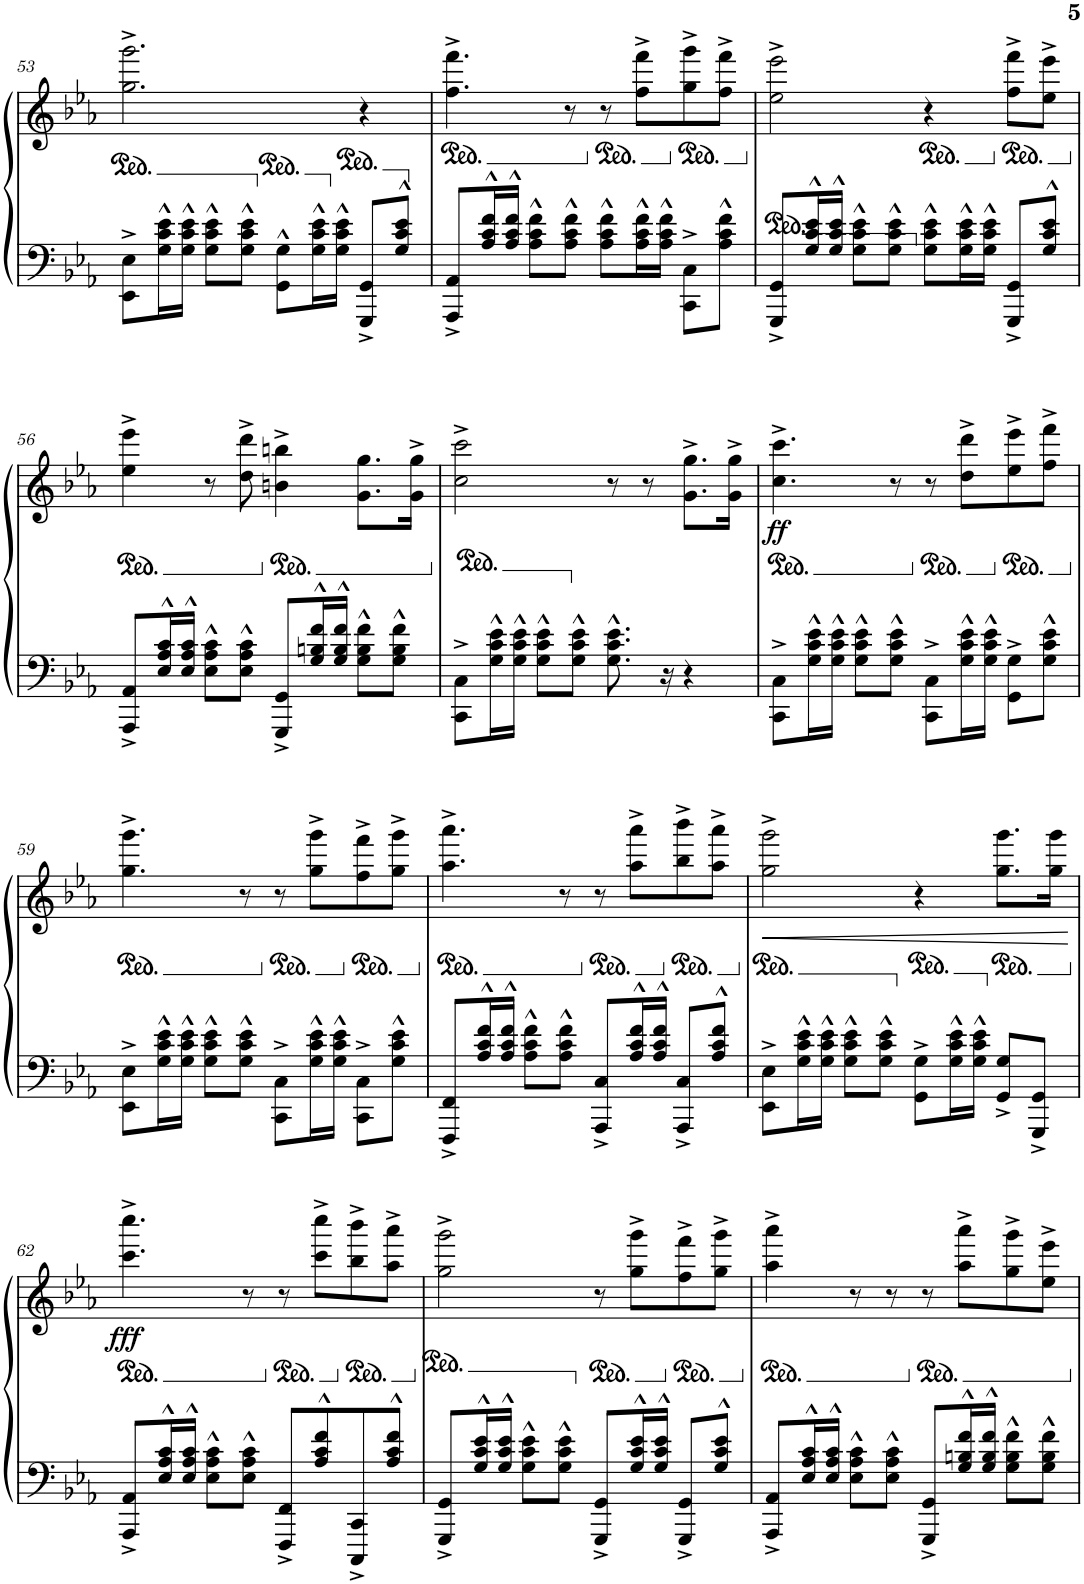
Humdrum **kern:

**kern	**kern	**dynam
*part1	*part1	*part1
*staff2	*staff1	*staff1/2
*I"Piano	*	*
*I'Pno.	*	*
!!LO:PB:g=z
*clefF4	*clefG2	*
*k[b-e-a-]	*k[b-e-a-]	*
*M4/4	*M4/4	*
=53	=53	=53
8EE-\^ 8E-\^L	2.gg\^ 2.ggg\^	.
16G\^^ 16c\^^ 16e-\^^L	.	.
16G\^^ 16c\^^ 16e-\^^JJ	.	.
8G\^^ 8c\^^ 8e-\^^L	.	.
8G\^^ 8c\^^ 8e-\^^J	.	.
8GG\^^ 8G\^^L	.	.
16G\^^ 16c\^^ 16e-\^^L	.	.
16G\^^ 16c\^^ 16e-\^^JJ	.	.
8GGG/^ 8GG/^L	4r	.
8G/^^ 8c/^^ 8e-/^^J	.	.
=54	=54	=54
*	*ped	*
8AAA-/^ 8AA-/^L	4.ff\^ 4.fff\^	.
16A-/^^ 16c/^^ 16f/^^L	.	.
16A-/^^ 16c/^^ 16f/^^JJ	.	.
8A-\^^ 8c\^^ 8f\^^L	.	.
8A-\^^ 8c\^^ 8f\^^J	8r	.
*	*Xped	*
*	*ped	*
8A-\^^ 8c\^^ 8f\^^L	8r	.
16A-\^^ 16c\^^ 16f\^^L	8ff\^ 8fff\^L	.
16A-\^^ 16c\^^ 16f\^^JJ	.	.
*	*Xped	*
*	*ped	*
8CC\^ 8C\^L	8gg\^ 8ggg\^	.
8A-\^^ 8c\^^ 8f\^^J	8ff\^ 8fff\^J	.
=55	=55	=55
*	*Xped	*
8GGG/^ 8GG/^L	2ee-\^ 2eee-\^	.
16G/^^ 16c/^^ 16e-/^^L	.	.
16G/^^ 16c/^^ 16e-/^^JJ	.	.
8G\^^ 8c\^^ 8e-\^^L	.	.
8G\^^ 8c\^^ 8e-\^^J	.	.
*	*ped	*
8G\^^ 8c\^^ 8e-\^^L	4r	.
16G\^^ 16c\^^ 16e-\^^L	.	.
16G\^^ 16c\^^ 16e-\^^JJ	.	.
*	*Xped	*
*	*ped	*
8GGG/^ 8GG/^L	8ff\^ 8fff\^L	.
8G/^^ 8c/^^ 8e-/^^J	8ee-\^ 8eee-\^J	.
!!LO:LB:g=z
=56	=56	=56
*	*Xped	*
*	*ped	*
8AAA-/^ 8AA-/^L	4ee-\^ 4eee-\^	.
16E-/^^ 16A-/^^ 16c/^^L	.	.
16E-/^^ 16A-/^^ 16c/^^JJ	.	.
8E-\^^ 8A-\^^ 8c\^^L	8r	.
8E-\^^ 8A-\^^ 8c\^^J	8dd\^ 8ddd\^	.
*	*Xped	*
*	*ped	*
8GGG/^ 8GG/^L	4bn\^ 4bbn\^	.
16G/^^ 16Bn/^^ 16f/^^L	.	.
16G/^^ 16B/^^ 16f/^^JJ	.	.
8G\^^ 8B\^^ 8f\^^L	8.g\ 8.gg\L	.
8G\^^ 8B\^^ 8f\^^J	.	.
.	16g\^ 16gg\^Jk	.
=57	=57	=57
*	*Xped	*
8CC\^ 8C\^L	2cc\^ 2ccc\^	.
16G\^^ 16c\^^ 16e-\^^L	.	.
16G\^^ 16c\^^ 16e-\^^JJ	.	.
8G\^^ 8c\^^ 8e-\^^L	.	.
8G\^^ 8c\^^ 8e-\^^J	.	.
8.G\^^ 8.c\^^ 8.e-\^^	8r	.
.	8r	.
16r	.	.
4r	8.g\^ 8.gg\^L	.
.	16g\^ 16gg\^Jk	.
=58	=58	=58
*	*ped	*
!	!	!LO:DY:b
8CC\^ 8C\^L	4.cc\^ 4.ccc\^	ff
16G\^^ 16c\^^ 16e-\^^L	.	.
16G\^^ 16c\^^ 16e-\^^JJ	.	.
8G\^^ 8c\^^ 8e-\^^L	.	.
8G\^^ 8c\^^ 8e-\^^J	8r	.
*	*Xped	*
*	*ped	*
8CC\^ 8C\^L	8r	.
16G\^^ 16c\^^ 16e-\^^L	8dd\^ 8ddd\^L	.
16G\^^ 16c\^^ 16e-\^^JJ	.	.
*	*Xped	*
*	*ped	*
8GG\^ 8G\^L	8ee-\^ 8eee-\^	.
8G\^^ 8c\^^ 8e-\^^J	8ff\^ 8fff\^J	.
!!LO:LB:g=z
=59	=59	=59
*	*Xped	*
*	*ped	*
8EE-\^ 8E-\^L	4.gg\^ 4.ggg\^	.
16G\^^ 16c\^^ 16e-\^^L	.	.
16G\^^ 16c\^^ 16e-\^^JJ	.	.
8G\^^ 8c\^^ 8e-\^^L	.	.
8G\^^ 8c\^^ 8e-\^^J	8r	.
*	*Xped	*
*	*ped	*
8CC\^ 8C\^L	8r	.
16G\^^ 16c\^^ 16e-\^^L	8gg\^ 8ggg\^L	.
16G\^^ 16c\^^ 16e-\^^JJ	.	.
*	*Xped	*
*	*ped	*
8CC\^ 8C\^L	8ff\^ 8fff\^	.
8G\^^ 8c\^^ 8e-\^^J	8gg\^ 8ggg\^J	.
=60	=60	=60
*	*Xped	*
*	*ped	*
8FFF/^ 8FF/^L	4.aa-\^ 4.aaa-\^	.
16A-/^^ 16c/^^ 16f/^^L	.	.
16A-/^^ 16c/^^ 16f/^^JJ	.	.
8A-\^^ 8c\^^ 8f\^^L	.	.
8A-\^^ 8c\^^ 8f\^^J	8r	.
*	*Xped	*
*	*ped	*
8AAA-/^ 8C/^L	8r	.
16A-/^^ 16c/^^ 16f/^^L	8aa-\^ 8aaa-\^L	.
16A-/^^ 16c/^^ 16f/^^JJ	.	.
*	*Xped	*
*	*ped	*
8AAA-/^ 8C/^L	8bb-\^ 8bbb-\^	.
8A-/^^ 8c/^^ 8f/^^J	8aa-\^ 8aaa-\^J	.
=61	=61	=61
*	*Xped	*
!	!	!LO:HP:b
8EE-\^ 8E-\^L	2gg\^ 2ggg\^	<
16G\^^ 16c\^^ 16e-\^^L	.	.
16G\^^ 16c\^^ 16e-\^^JJ	.	.
8G\^^ 8c\^^ 8e-\^^L	.	.
8G\^^ 8c\^^ 8e-\^^J	.	.
8GG\^ 8G\^L	4r	.
16G\^^ 16c\^^ 16e-\^^L	.	.
16G\^^ 16c\^^ 16e-\^^JJ	.	.
*	*ped	*
8GG/^ 8G/^L	8.gg\ 8.ggg\L	.
8GGG/^ 8GG/^J	.	.
.	16gg\ 16ggg\Jk	.
.	.	[
!!LO:LB:g=z
=62	=62	=62
*	*Xped	*
*	*ped	*
!	!	!LO:DY:b
8AAA-/^ 8AA-/^L	4.ccc\^ 4.cccc\^	fff
16E-/^^ 16A-/^^ 16c/^^L	.	.
16E-/^^ 16A-/^^ 16c/^^JJ	.	.
8E-\^^ 8A-\^^ 8c\^^L	.	.
8E-\^^ 8A-\^^ 8c\^^J	8r	.
*	*Xped	*
*	*ped	*
8FFF/^ 8FF/^L	8r	.
8A-/^^ 8c/^^ 8f/^^	8ccc\^ 8cccc\^L	.
*	*Xped	*
*	*ped	*
8CCC/^ 8CC/^	8bb-\^ 8bbb-\^	.
8A-/^^ 8c/^^ 8f/^^J	8aa-\^ 8aaa-\^J	.
=63	=63	=63
*	*Xped	*
8GGG/^ 8GG/^L	2gg\^ 2ggg\^	.
16G/^^ 16c/^^ 16e-/^^L	.	.
16G/^^ 16c/^^ 16e-/^^JJ	.	.
8G\^^ 8c\^^ 8e-\^^L	.	.
8G\^^ 8c\^^ 8e-\^^J	.	.
*	*ped	*
8GGG/^ 8GG/^L	8r	.
16G/^^ 16c/^^ 16e-/^^L	8gg\^ 8ggg\^L	.
16G/^^ 16c/^^ 16e-/^^JJ	.	.
*	*Xped	*
*	*ped	*
8GGG/^ 8GG/^L	8ff\^ 8fff\^	.
8G/^^ 8c/^^ 8e-/^^J	8gg\^ 8ggg\^J	.
=64	=64	=64
*	*Xped	*
*	*ped	*
8AAA-/^ 8AA-/^L	4aa-\^ 4aaa-\^	.
16E-/^^ 16A-/^^ 16c/^^L	.	.
16E-/^^ 16A-/^^ 16c/^^JJ	.	.
8E-\^^ 8A-\^^ 8c\^^L	8r	.
8E-\^^ 8A-\^^ 8c\^^J	8r	.
*	*Xped	*
*	*ped	*
8GGG/^ 8GG/^L	8r	.
16G/^^ 16Bn/^^ 16f/^^L	8aa-\^ 8aaa-\^L	.
16G/^^ 16B/^^ 16f/^^JJ	.	.
8G\^^ 8B\^^ 8f\^^L	8gg\^ 8ggg\^	.
8G\^^ 8B\^^ 8f\^^J	8ee-\^ 8eee-\^J	.
*	*Xped	*
=	=	=
*-	*-	*-
